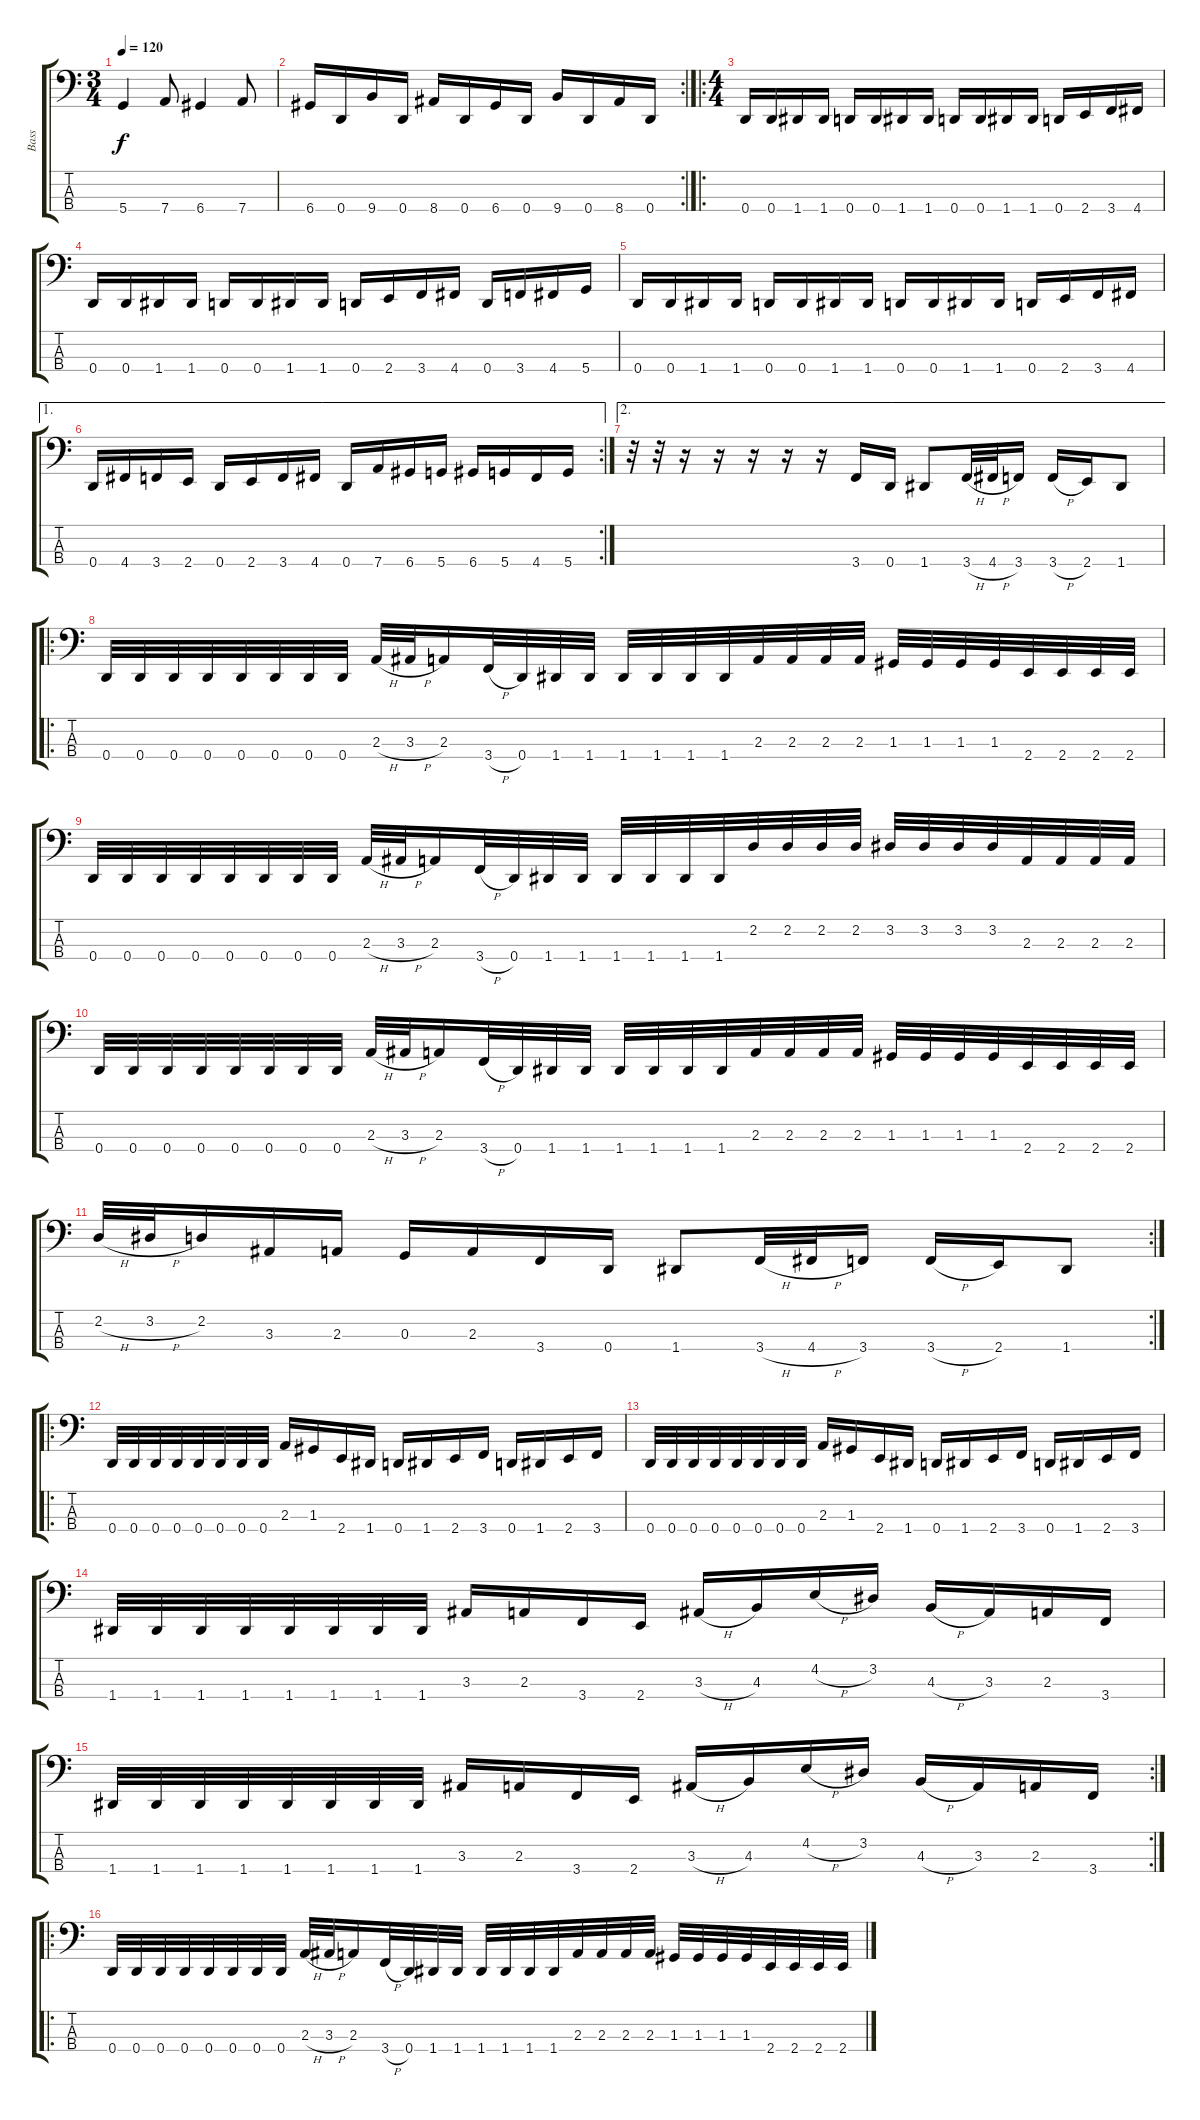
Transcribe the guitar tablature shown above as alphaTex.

\track ("Bass" "Bass") {instrument electricbassfinger}
\staff {score tabs}
\tuning (F2 C2 G1 D1) {hide}
\ts (3 4)
\tempo 120
\clef f4
\ks c
5.4.4{dy f} 7.4.8 6.4.4 7.4.8 |
\rc 2
6.4.16 0.4.16 9.4.16 0.4.16 8.4.16 0.4.16 6.4.16 0.4.16 9.4.16 0.4.16 8.4.16 0.4.16 |
\ro
\ts (4 4)
0.4.16 0.4.16 1.4.16 1.4.16 0.4.16 0.4.16 1.4.16 1.4.16 0.4.16 0.4.16 1.4.16 1.4.16 0.4.16 2.4.16 3.4.16 4.4.16 |
0.4.16 0.4.16 1.4.16 1.4.16 0.4.16 0.4.16 1.4.16 1.4.16 0.4.16 2.4.16 3.4.16 4.4.16 0.4.16 3.4.16 4.4.16 5.4.16 |
0.4.16 0.4.16 1.4.16 1.4.16 0.4.16 0.4.16 1.4.16 1.4.16 0.4.16 0.4.16 1.4.16 1.4.16 0.4.16 2.4.16 3.4.16 4.4.16 |
\ae 1
\rc 2
0.4.16 4.4.16 3.4.16 2.4.16 0.4.16 2.4.16 3.4.16 4.4.16 0.4.16 7.4.16 6.4.16 5.4.16 6.4.16 5.4.16 4.4.16 5.4.16 |
\ae 2
r.32 r.32 r.16 r.16 r.16 r.16 r.16 3.4.16 0.4.16 1.4.8 3.4{h}.32 4.4{h}.32 3.4.16 3.4{h}.16 2.4.16 1.4.8 |
\ro
0.4.32 0.4.32 0.4.32 0.4.32 0.4.32 0.4.32 0.4.32 0.4.32 2.3{h}.32 3.3{h}.32 2.3.16 3.4{h}.32 0.4.32 1.4.32 1.4.32 1.4.32 1.4.32 1.4.32 1.4.32 2.3.32 2.3.32 2.3.32 2.3.32 1.3.32 1.3.32 1.3.32 1.3.32 2.4.32 2.4.32 2.4.32 2.4.32 |
0.4.32 0.4.32 0.4.32 0.4.32 0.4.32 0.4.32 0.4.32 0.4.32 2.3{h}.32 3.3{h}.32 2.3.16 3.4{h}.32 0.4.32 1.4.32 1.4.32 1.4.32 1.4.32 1.4.32 1.4.32 2.2.32 2.2.32 2.2.32 2.2.32 3.2.32 3.2.32 3.2.32 3.2.32 2.3.32 2.3.32 2.3.32 2.3.32 |
0.4.32 0.4.32 0.4.32 0.4.32 0.4.32 0.4.32 0.4.32 0.4.32 2.3{h}.32 3.3{h}.32 2.3.16 3.4{h}.32 0.4.32 1.4.32 1.4.32 1.4.32 1.4.32 1.4.32 1.4.32 2.3.32 2.3.32 2.3.32 2.3.32 1.3.32 1.3.32 1.3.32 1.3.32 2.4.32 2.4.32 2.4.32 2.4.32 |
\rc 2
2.2{h}.32 3.2{h}.32 2.2.16 3.3.16 2.3.16 0.3.16 2.3.16 3.4.16 0.4.16 1.4.8 3.4{h}.32 4.4{h}.32 3.4.16 3.4{h}.16 2.4.16 1.4.8 |
\ro
0.4.32 0.4.32 0.4.32 0.4.32 0.4.32 0.4.32 0.4.32 0.4.32 2.3.16 1.3.16 2.4.16 1.4.16 0.4.16 1.4.16 2.4.16 3.4.16 0.4.16 1.4.16 2.4.16 3.4.16 |
0.4.32 0.4.32 0.4.32 0.4.32 0.4.32 0.4.32 0.4.32 0.4.32 2.3.16 1.3.16 2.4.16 1.4.16 0.4.16 1.4.16 2.4.16 3.4.16 0.4.16 1.4.16 2.4.16 3.4.16 |
1.4.32 1.4.32 1.4.32 1.4.32 1.4.32 1.4.32 1.4.32 1.4.32 3.3.16 2.3.16 3.4.16 2.4.16 3.3{h}.16 4.3.16 4.2{h}.16 3.2.16 4.3{h}.16 3.3.16 2.3.16 3.4.16 |
\rc 2
1.4.32 1.4.32 1.4.32 1.4.32 1.4.32 1.4.32 1.4.32 1.4.32 3.3.16 2.3.16 3.4.16 2.4.16 3.3{h}.16 4.3.16 4.2{h}.16 3.2.16 4.3{h}.16 3.3.16 2.3.16 3.4.16 |
\ro
0.4.32 0.4.32 0.4.32 0.4.32 0.4.32 0.4.32 0.4.32 0.4.32 2.3{h}.32 3.3{h}.32 2.3.16 3.4{h}.32 0.4.32 1.4.32 1.4.32 1.4.32 1.4.32 1.4.32 1.4.32 2.3.32 2.3.32 2.3.32 2.3.32 1.3.32 1.3.32 1.3.32 1.3.32 2.4.32 2.4.32 2.4.32 2.4.32
